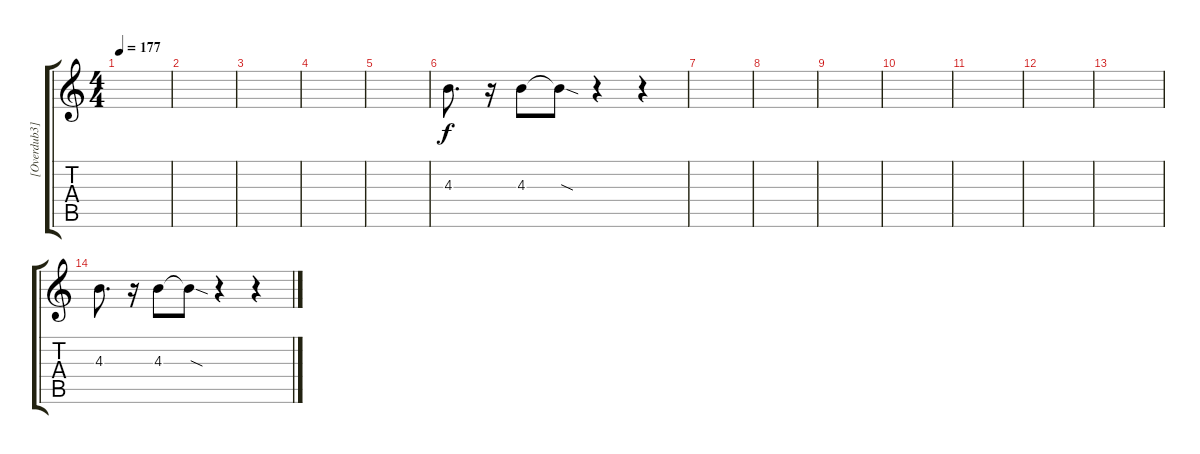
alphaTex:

\track ("[Overdub3]" "[Overdub3]") {instrument distortionguitar}
\staff {score tabs}
\tuning (E4 B3 G3 D3 A2 E2) {hide}
\ts (4 4)
\tempo 177
\clef g2
\ks c
|
|
|
|
|
4.3.8{d volume 14 balance 8 instrument violin} r.16 4.3.8 4.3{sod t}.8 r.4 r.4 |
|
|
|
|
|
|
|
4.3.8{d} r.16 4.3.8 4.3{sod t}.8 r.4 r.4
